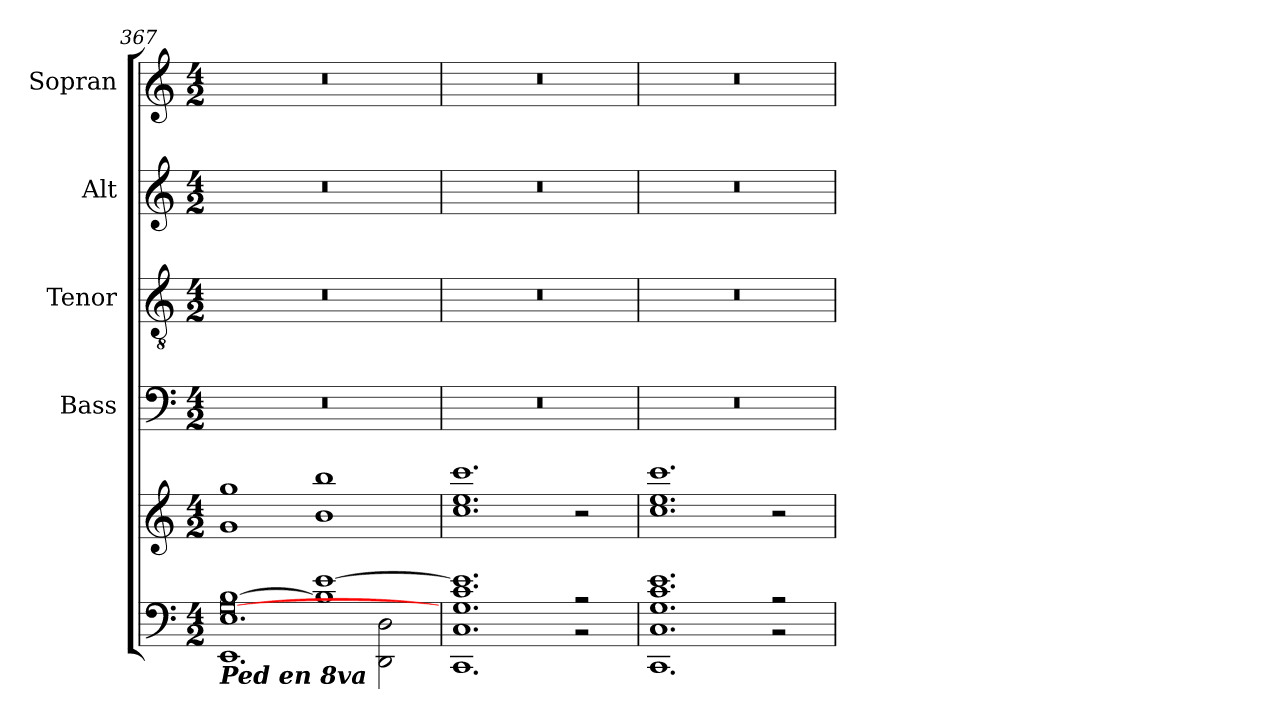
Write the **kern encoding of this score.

**kern	**kern	**kern	**kern	**kern	**kern
*part5	*part5	*part4	*part3	*part2	*part1
*staff6	*staff5	*staff4	*staff3	*staff2	*staff1
*	*	*I"Bass	*I"Tenor	*I"Alt	*I"Sopran
*	*	*I'B.	*I'T.	*I'A.	*I'S.
*clefF4	*clefG2	*clefF4	*clefGv2	*clefG2	*clefG2
*k[]	*k[]	*k[]	*k[]	*k[]	*k[]
*C:	*C:	*C:	*C:	*C:	*C:
*M4/2	*M4/2	*M4/2	*M4/2	*M4/2	*M4/2
=367	=367	=367	=367	=367	=367
*^	*	*	*	*	*
*	*^	*	*	*	*	*
!LO:TX:b:Bi:t=Ped en 8va	!	!	!	!	!	!	!
[>1B	1.EE 1.E	[<0G	1g 1gg	0r	0r	0r	0r
1B] [>1e	.	.	1b 1bb	.	.	.	.
.	2DD\ 2D\	.	.	.	.	.	.
*	*v	*v	*	*	*	*	*
=368	=368	=368	=368	=368	=368	=368
1.G 1.c 1.e]	1.CC 1.C	1.cc 1.ee 1.ccc	0r	0r	0r	0r
2r	2r	2r	.	.	.	.
=369	=369	=369	=369	=369	=369	=369
1.G 1.c 1.e	1.CC 1.C	1.cc 1.ee 1.ccc	0r	0r	0r	0r
2r	2r	2r	.	.	.	.
*v	*v	*	*	*	*	*
=	=	=	=	=	=
*-	*-	*-	*-	*-	*-
